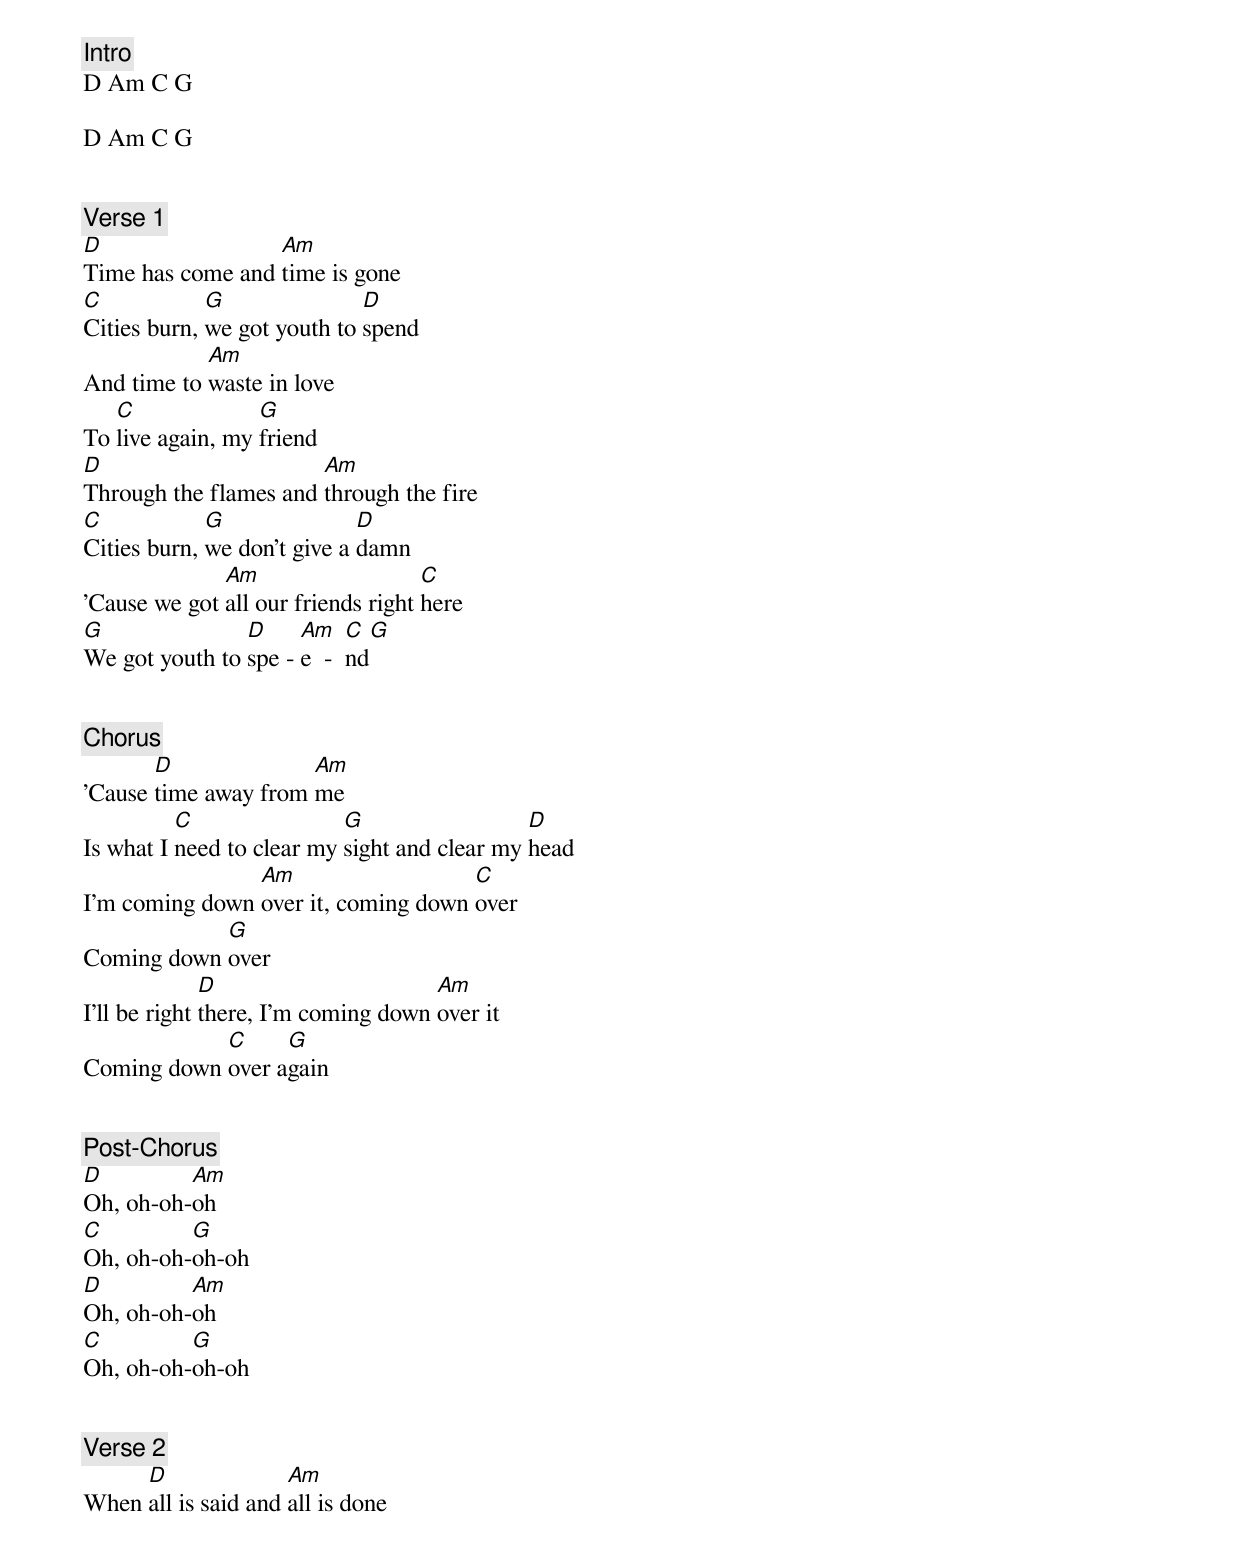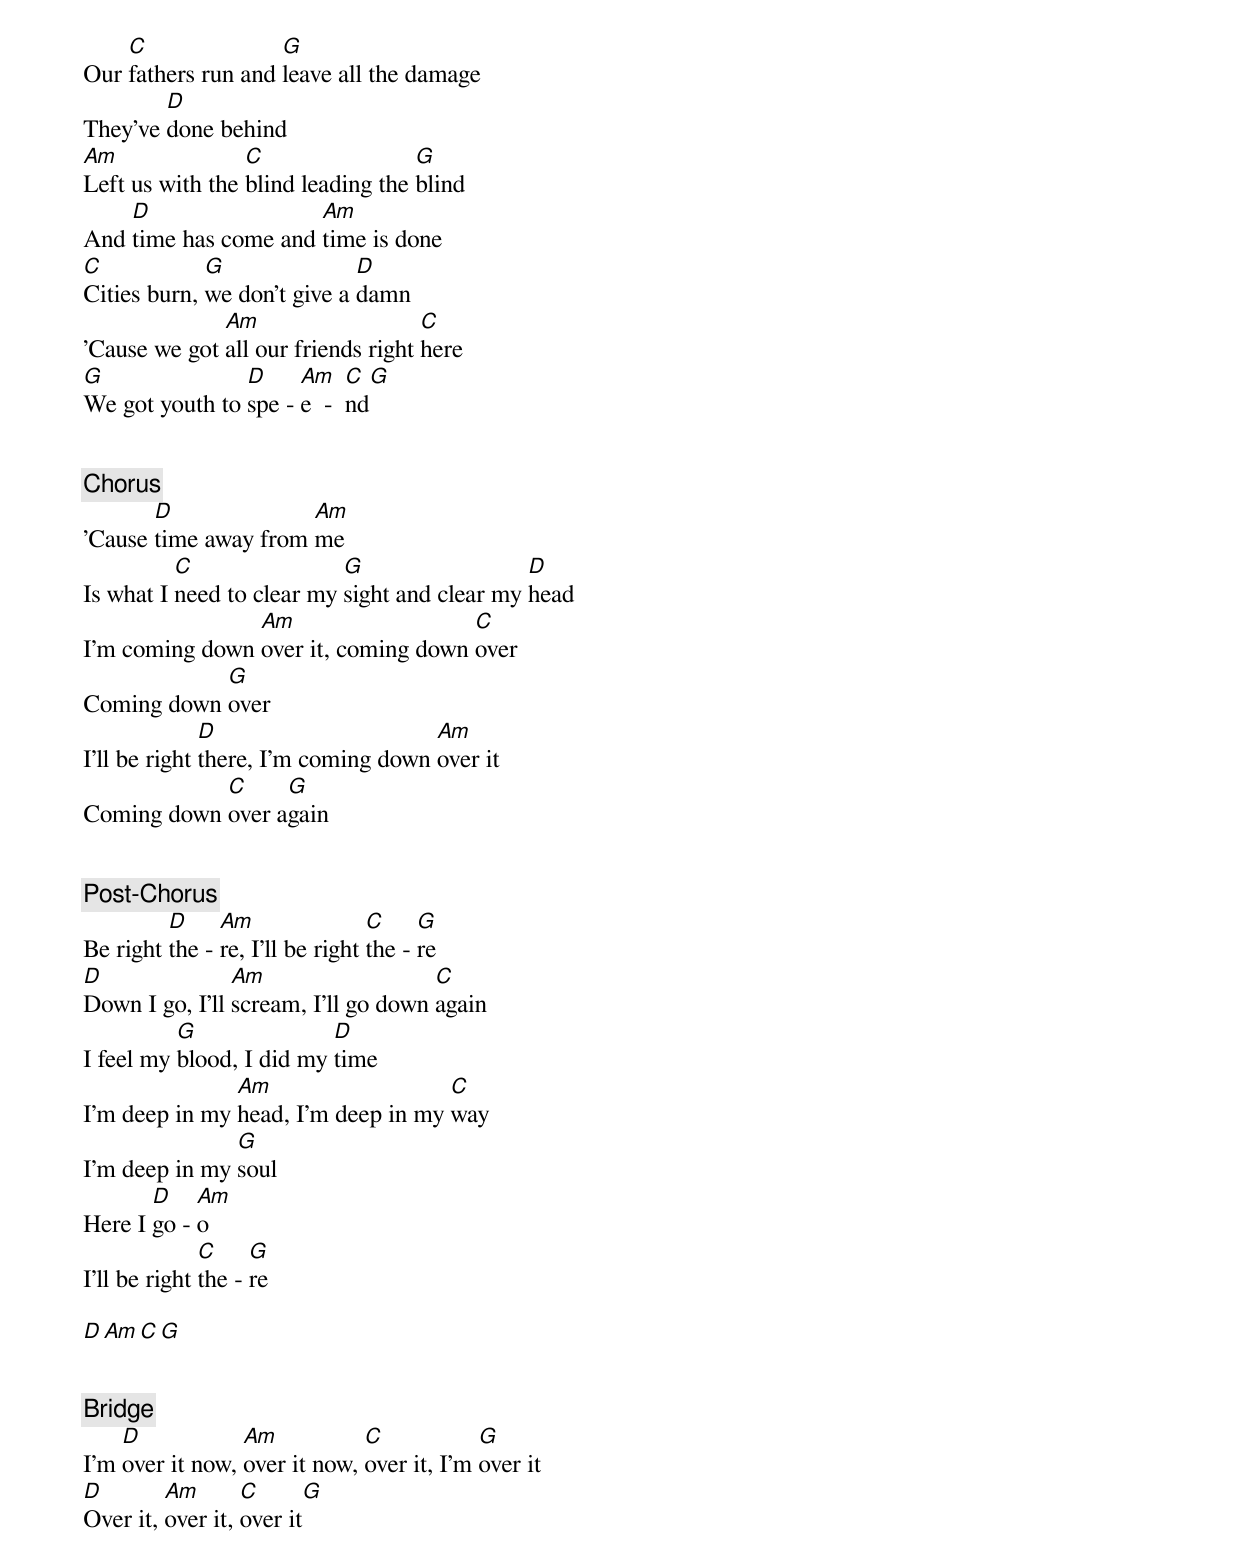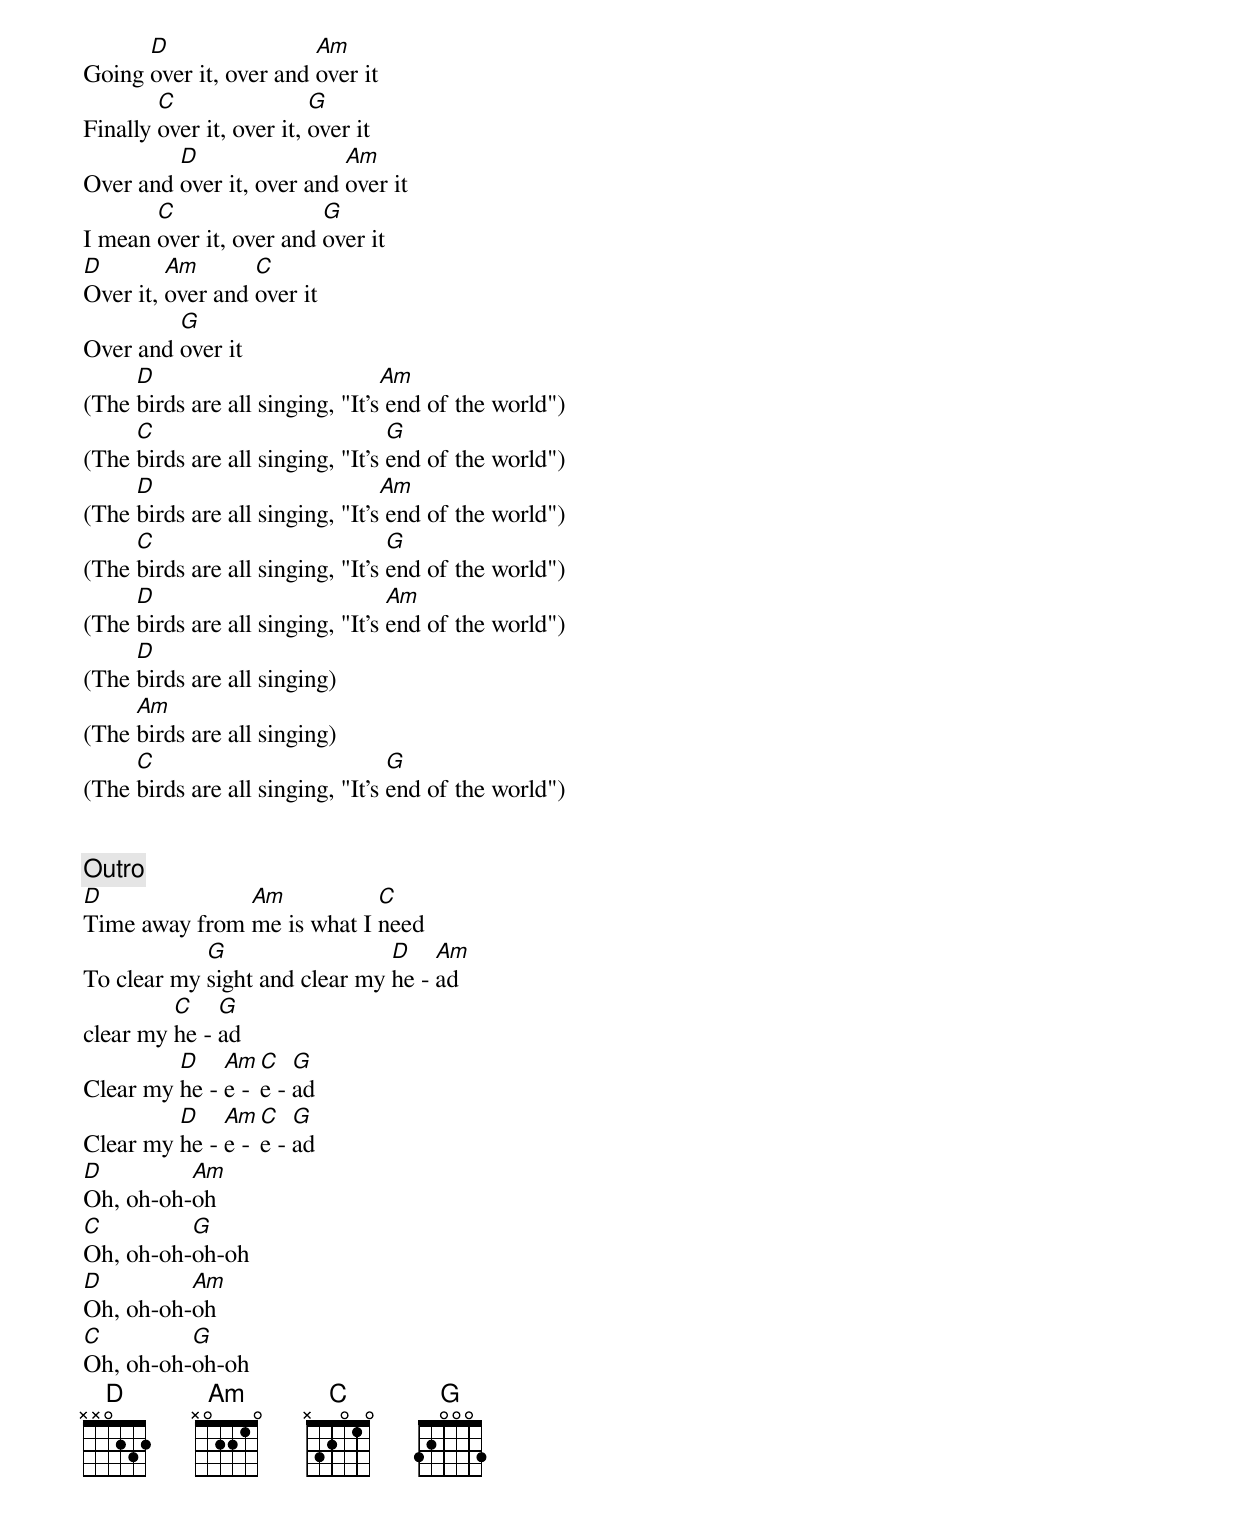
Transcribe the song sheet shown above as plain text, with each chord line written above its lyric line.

[Intro]
D Am C G

D Am C G


[Verse 1]
D                 Am
Time has come and time is gone
C            G               D
Cities burn, we got youth to spend
            Am
And time to waste in love
   C              G
To live again, my friend
D                      Am
Through the flames and through the fire
C            G               D
Cities burn, we don't give a damn
              Am                    C
'Cause we got all our friends right here
G               D     Am    C   G
We got youth to spe - e  -  nd


[Chorus]
       D              Am
'Cause time away from me
          C                G                  D
Is what I need to clear my sight and clear my head
                Am                   C
I'm coming down over it, coming down over
            G
Coming down over
              D                      Am
I'll be right there, I'm coming down over it
            C     G
Coming down over again


[Post-Chorus]
D         Am
Oh, oh-oh-oh
C         G
Oh, oh-oh-oh-oh
D         Am
Oh, oh-oh-oh
C         G
Oh, oh-oh-oh-oh


[Verse 2]
     D               Am
When all is said and all is done
    C               G
Our fathers run and leave all the damage
        D
They've done behind
Am               C                 G
Left us with the blind leading the blind
    D                 Am
And time has come and time is done
C            G               D
Cities burn, we don't give a damn
              Am                    C
'Cause we got all our friends right here
G               D     Am    C   G
We got youth to spe - e  -  nd


[Chorus]
       D              Am
'Cause time away from me
          C                G                  D
Is what I need to clear my sight and clear my head
                Am                   C
I'm coming down over it, coming down over
            G
Coming down over
              D                      Am
I'll be right there, I'm coming down over it
            C     G
Coming down over again


[Post-Chorus]
         D     Am                C     G
Be right the - re, I'll be right the - re
D               Am                   C
Down I go, I'll scream, I'll go down again
          G               D
I feel my blood, I did my time
               Am                   C
I'm deep in my head, I'm deep in my way
               G
I'm deep in my soul
       D    Am
Here I go - o
              C     G
I'll be right the - re

D Am C G


[Bridge]
    D            Am           C            G
I'm over it now, over it now, over it, I'm over it
D        Am       C        G
Over it, over it, over it
      D                 Am
Going over it, over and over it
        C                 G
Finally over it, over it, over it
         D                 Am
Over and over it, over and over it
       C                 G
I mean over it, over and over it
D        Am       C
Over it, over and over it
         G
Over and over it
     D                           Am
(The birds are all singing, "It's end of the world")
     C                            G
(The birds are all singing, "It's end of the world")
     D                           Am
(The birds are all singing, "It's end of the world")
     C                            G
(The birds are all singing, "It's end of the world")
     D                            Am
(The birds are all singing, "It's end of the world")
     D
(The birds are all singing)
     Am
(The birds are all singing)
     C                            G
(The birds are all singing, "It's end of the world")


[Outro]
D              Am           C
Time away from me is what I need
            G                  D    Am
To clear my sight and clear my he - ad
         C    G
clear my he - ad
         D    Am  C   G
Clear my he - e - e - ad
         D    Am  C   G
Clear my he - e - e - ad
D         Am
Oh, oh-oh-oh
C         G
Oh, oh-oh-oh-oh
D         Am
Oh, oh-oh-oh
C         G
Oh, oh-oh-oh-oh
